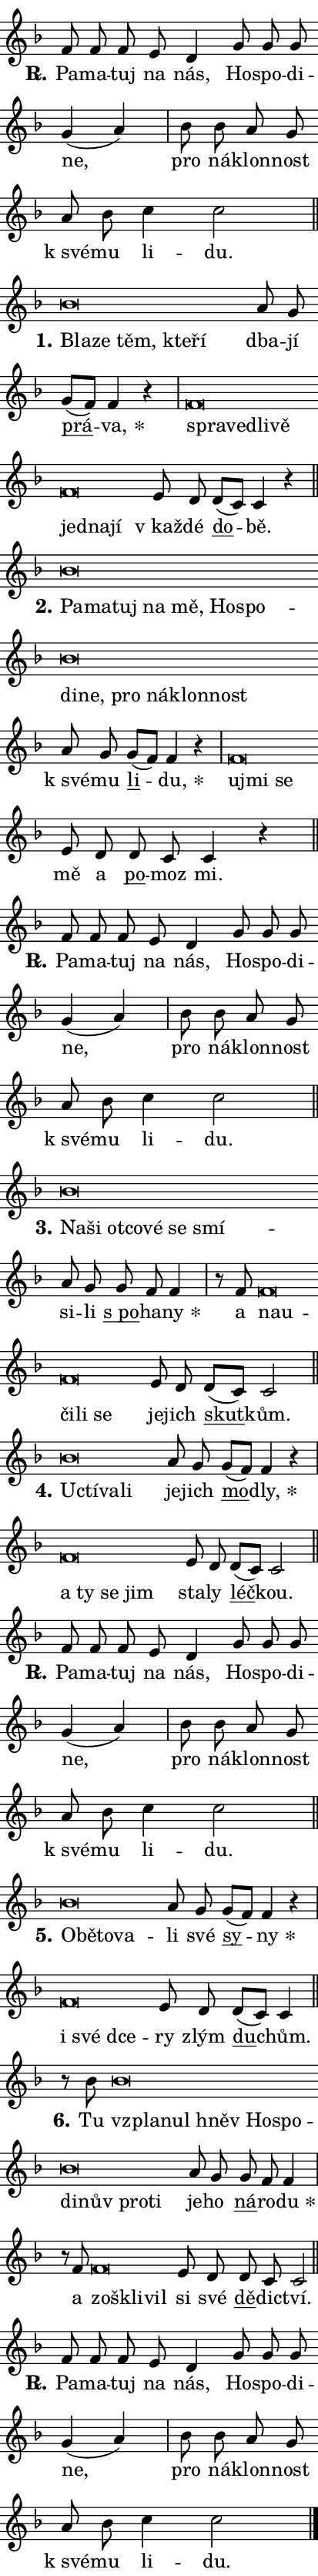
\version "2.22.1"
\header { tagline = "" }
\paper {
  indent = 0\cm
  top-margin = 0\cm
  right-margin = 0\cm
  bottom-margin = 0\cm
  left-margin = 0\cm
  paper-width = 7\cm
  page-breaking = #ly:one-page-breaking
  system-system-spacing.basic-distance = #11
  score-system-spacing.basic-distance = #11.3
  ragged-last = ##f
}


%% Author: Thomas Morley
%% https://lists.gnu.org/archive/html/lilypond-user/2020-05/msg00002.html
#(define (line-position grob)
"Returns position of @var[grob} in current system:
   @code{'start}, if at first time-step
   @code{'end}, if at last time-step
   @code{'middle} otherwise
"
  (let* ((col (ly:item-get-column grob))
         (ln (ly:grob-object col 'left-neighbor))
         (rn (ly:grob-object col 'right-neighbor))
         (col-to-check-left (if (ly:grob? ln) ln col))
         (col-to-check-right (if (ly:grob? rn) rn col))
         (break-dir-left
           (and
             (ly:grob-property col-to-check-left 'non-musical #f)
             (ly:item-break-dir col-to-check-left)))
         (break-dir-right
           (and
             (ly:grob-property col-to-check-right 'non-musical #f)
             (ly:item-break-dir col-to-check-right))))
        (cond ((eqv? 1 break-dir-left) 'start)
              ((eqv? -1 break-dir-right) 'end)
              (else 'middle))))

#(define (tranparent-at-line-position vctor)
  (lambda (grob)
  "Relying on @code{line-position} select the relevant enry from @var{vctor}.
Used to determine transparency,"
    (case (line-position grob)
      ((end) (not (vector-ref vctor 0)))
      ((middle) (not (vector-ref vctor 1)))
      ((start) (not (vector-ref vctor 2))))))

noteHeadBreakVisibility =
#(define-music-function (break-visibility)(vector?)
"Makes @code{NoteHead}s transparent relying on @var{break-visibility}"
#{
  \override NoteHead.transparent =
    #(tranparent-at-line-position break-visibility)
#})

#(define delete-ledgers-for-transparent-note-heads
  (lambda (grob)
    "Reads whether a @code{NoteHead} is transparent.
If so this @code{NoteHead} is removed from @code{'note-heads} from
@var{grob}, which is supposed to be @code{LedgerLineSpanner}.
As a result ledgers are not printed for this @code{NoteHead}"
    (let* ((nhds-array (ly:grob-object grob 'note-heads))
           (nhds-list
             (if (ly:grob-array? nhds-array)
                 (ly:grob-array->list nhds-array)
                 '()))
           ;; Relies on the transparent-property being done before
           ;; Staff.LedgerLineSpanner.after-line-breaking is executed.
           ;; This is fragile ...
           (to-keep
             (remove
               (lambda (nhd)
                 (ly:grob-property nhd 'transparent #f))
               nhds-list)))
      ;; TODO find a better method to iterate over grob-arrays, similiar
      ;; to filter/remove etc for lists
      ;; For now rebuilt from scratch
      (set! (ly:grob-object grob 'note-heads)  '())
      (for-each
        (lambda (nhd)
          (ly:pointer-group-interface::add-grob grob 'note-heads nhd))
        to-keep))))

hideNotes = {
  \noteHeadBreakVisibility #begin-of-line-visible
}
unHideNotes = {
  \noteHeadBreakVisibility #all-visible
}

% work-around for resetting accidentals
% https://lilypond.org/doc/v2.23/Documentation/notation/displaying-rhythms#unmetered-music
cadenzaMeasure = {
  \cadenzaOff
  \partial 1024 s1024
  \cadenzaOn
}

#(define-markup-command (accent layout props text) (markup?)
  "Underline accented syllable"
  (interpret-markup layout props
    #{\markup \override #'(offset . 4.3) \underline { #text }#}))

responsum = \markup \concat {
  "R" \hspace #-1.05 \path #0.1 #'((moveto 0 0.07) (lineto 0.9 0.8)) \hspace #0.05 "."
}

\layout {
    \context {
        \Staff
        \remove "Time_signature_engraver"
        \override LedgerLineSpanner.after-line-breaking = #delete-ledgers-for-transparent-note-heads
    }
    \context {
        \Voice {
            \override NoteHead.output-attributes = #'((class . "notehead"))
            \override Hairpin.height = #0.55
        }
    }
    \context {
        \Lyrics {
            \override StanzaNumber.output-attributes = #'((class . "stanzanumber"))
            \override LyricSpace.minimum-distance = #0.9
            \override LyricText.font-name = #"TeX Gyre Schola"
            \override LyricText.font-size = 1
            \override StanzaNumber.font-name = #"TeX Gyre Schola Bold"
            \override StanzaNumber.font-size = 1
        }
    }
}

% magnetic-lyrics.ily
%
%   written by
%     Jean Abou Samra <jean@abou-samra.fr>
%     Werner Lemberg <wl@gnu.org>
%
%   adapted by
%     Jiri Hon <jiri.hon@gmail.com>
%
% Version 2022-Apr-15

% https://www.mail-archive.com/lilypond-user@gnu.org/msg149350.html

#(define (Left_hyphen_pointer_engraver context)
   "Collect syllable-hyphen-syllable occurrences in lyrics and store
them in properties.  This engraver only looks to the left.  For
example, if the lyrics input is @code{foo -- bar}, it does the
following.

@itemize @bullet
@item
Set the @code{text} property of the @code{LyricHyphen} grob between
@q{foo} and @q{bar} to @code{foo}.

@item
Set the @code{left-hyphen} property of the @code{LyricText} grob with
text @q{foo} to the @code{LyricHyphen} grob between @q{foo} and
@q{bar}.
@end itemize

Use this auxiliary engraver in combination with the
@code{lyric-@/text::@/apply-@/magnetic-@/offset!} hook."
   (let ((hyphen #f)
         (text #f))
     (make-engraver
      (acknowledgers
       ((lyric-syllable-interface engraver grob source-engraver)
        (set! text grob)))
      (end-acknowledgers
       ((lyric-hyphen-interface engraver grob source-engraver)
        ;(when (not (grob::has-interface grob 'lyric-space-interface))
          (set! hyphen grob)));)
      ((stop-translation-timestep engraver)
       (when (and text hyphen)
         (ly:grob-set-object! text 'left-hyphen hyphen))
       (set! text #f)
       (set! hyphen #f)))))

#(define (lyric-text::apply-magnetic-offset! grob)
   "If the space between two syllables is less than the value in
property @code{LyricText@/.details@/.squash-threshold}, move the right
syllable to the left so that it gets concatenated with the left
syllable.

Use this function as a hook for
@code{LyricText@/.after-@/line-@/breaking} if the
@code{Left_@/hyphen_@/pointer_@/engraver} is active."
   (let ((hyphen (ly:grob-object grob 'left-hyphen #f)))
     (when hyphen
       (let ((left-text (ly:spanner-bound hyphen LEFT)))
         (when (grob::has-interface left-text 'lyric-syllable-interface)
           (let* ((common (ly:grob-common-refpoint grob left-text X))
                  (this-x-ext (ly:grob-extent grob common X))
                  (left-x-ext
                   (begin
                     ;; Trigger magnetism for left-text.
                     (ly:grob-property left-text 'after-line-breaking)
                     (ly:grob-extent left-text common X)))
                  ;; `delta` is the gap width between two syllables.
                  (delta (- (interval-start this-x-ext)
                            (interval-end left-x-ext)))
                  (details (ly:grob-property grob 'details))
                  (threshold (assoc-get 'squash-threshold details 0.2)))
             (when (< delta threshold)
               (let* (;; We have to manipulate the input text so that
                      ;; ligatures crossing syllable boundaries are not
                      ;; disabled.  For languages based on the Latin
                      ;; script this is essentially a beautification.
                      ;; However, for non-Western scripts it can be a
                      ;; necessity.
                      (lt (ly:grob-property left-text 'text))
                      (rt (ly:grob-property grob 'text))
                      (is-space (grob::has-interface hyphen 'lyric-space-interface))
                      (space (if is-space " " ""))
                      (space-markup (grob-interpret-markup grob " "))
                      (space-size (interval-length (ly:stencil-extent space-markup X)))
                      (extra-delta (if is-space space-size 0))
                      ;; Append new syllable.
                      (ltrt-space (if (and (string? lt) (string? rt))
                                (string-append lt space rt)
                                (make-concat-markup (list lt space rt))))
                      ;; Right-align `ltrt` to the right side.
                      (ltrt-space-markup (grob-interpret-markup
                               grob
                               (make-translate-markup
                                (cons (interval-length this-x-ext) 0)
                                (make-right-align-markup ltrt-space)))))
                 (begin
                   ;; Don't print `left-text`.
                   (ly:grob-set-property! left-text 'stencil #f)
                   ;; Set text and stencil (which holds all collected
                   ;; syllables so far) and shift it to the left.
                   (ly:grob-set-property! grob 'text ltrt-space)
                   (ly:grob-set-property! grob 'stencil ltrt-space-markup)
                   (ly:grob-translate-axis! grob (- (- delta extra-delta)) X))))))))))


#(define (lyric-hyphen::displace-bounds-first grob)
   ;; Make very sure this callback isn't triggered too early.
   (let ((left (ly:spanner-bound grob LEFT))
         (right (ly:spanner-bound grob RIGHT)))
     (ly:grob-property left 'after-line-breaking)
     (ly:grob-property right 'after-line-breaking)
     (ly:lyric-hyphen::print grob)))

squashThreshold = #0.4

\layout {
  \context {
    \Lyrics
    \consists #Left_hyphen_pointer_engraver
    \override LyricText.after-line-breaking =
      #lyric-text::apply-magnetic-offset!
    \override LyricHyphen.stencil = #lyric-hyphen::displace-bounds-first
    \override LyricText.details.squash-threshold = \squashThreshold
    \override LyricHyphen.minimum-distance = 0
    \override LyricHyphen.minimum-length = \squashThreshold
  }
}

squash = \override LyricText.details.squash-threshold = 9999
unSquash = \override LyricText.details.squash-threshold = \squashThreshold

left = \override LyricText.self-alignment-X = #LEFT
unLeft = \revert LyricText.self-alignment-X

starOffset = #(lambda (grob) 
                (let ((x_offset (ly:self-alignment-interface::aligned-on-x-parent grob)))
                  (if (= x_offset 0) 0 (+ x_offset 1.2))))

star = #(define-music-function (syllable)(string?)
"Append star separator at the end of a syllable"
#{
  \once \override LyricText.X-offset = #starOffset
  \lyricmode { \markup {
    #syllable
    \override #'((font-name . "TeX Gyre Schola Bold")) \hspace #0.2 \lower #0.65 \larger "*"
  } }
#})

starAccent = #(define-music-function (syllable)(string?)
"Append star separator at the end of a syllable and make accent"
#{
  \once \override LyricText.X-offset = #starOffset
  \lyricmode { \markup {
    \accent #syllable
    \override #'((font-name . "TeX Gyre Schola Bold")) \hspace #0.2 \lower #0.65 \larger "*"
  } }
#})

breath = #(define-music-function (syllable)(string?)
"Append breathing indicator at the end of a syllable"
#{
  \lyricmode { \markup { #syllable "+" } }
#})

optionalBreath = #(define-music-function (syllable)(string?)
"Append optional breathing indicator at the end of a syllable"
#{
  \lyricmode { \markup { #syllable "(+)" } }
#})


\score {
    <<
        \new Voice = "melody" { \cadenzaOn \key f \major \relative { f'8 f f e d4 \bar "" g8 g g \bar "" g4( a) \cadenzaMeasure \bar "|" bes8 bes a g \bar "" a bes c4 c2 \cadenzaMeasure \bar "||" \break } }
        \new Lyrics \lyricsto "melody" { \lyricmode { \set stanza = \responsum
Pa -- ma -- tuj na nás, Ho -- spo -- di -- ne, pro ná -- klon -- nost "k své" -- mu li -- du. } }
    >>
    \layout {}
}

\score {
    <<
        \new Voice = "melody" { \cadenzaOn \key f \major \relative { bes'\breve*1/16 \hideNotes \breve*1/16 \bar "" \breve*1/16 \bar "" \breve*1/16 \breve*1/16 \bar "" \unHideNotes a8 g \bar "" g[( f)] f4 r \cadenzaMeasure \bar "|" f\breve*1/16 \hideNotes \breve*1/16 \bar "" \breve*1/16 \bar "" \breve*1/16 \bar "" \breve*1/16 \bar "" \breve*1/16 \breve*1/16 \bar "" \unHideNotes e8 d \bar "" d[( c)] c4 r \cadenzaMeasure \bar "||" \break } }
        \new Lyrics \lyricsto "melody" { \lyricmode { \set stanza = "1."
\left Bla -- \squash ze těm, kte -- ří \unLeft \unSquash dba -- jí \markup \accent prá -- \star va, \left spra -- \squash ve -- dli -- vě jed -- na -- jí \unLeft \unSquash "v kaž" -- dé \markup \accent do -- bě. } }
    >>
    \layout {}
}

\score {
    <<
        \new Voice = "melody" { \cadenzaOn \key f \major \relative { bes'\breve*1/16 \hideNotes \breve*1/16 \bar "" \breve*1/16 \bar "" \breve*1/16 \bar "" \breve*1/16 \bar "" \breve*1/16 \bar "" \breve*1/16 \bar "" \breve*1/16 \bar "" \breve*1/16 \bar "" \breve*1/16 \bar "" \breve*1/16 \bar "" \breve*1/16 \breve*1/16 \bar "" \unHideNotes a8 g \bar "" g[( f)] f4 r \cadenzaMeasure \bar "|" f\breve*1/16 \hideNotes \breve*1/16 \breve*1/16 \bar "" \unHideNotes e8 d \bar "" d c c4 r \cadenzaMeasure \bar "||" \break } }
        \new Lyrics \lyricsto "melody" { \lyricmode { \set stanza = "2."
\left Pa -- \squash ma -- tuj na mě, Ho -- spo -- di -- ne, pro ná -- klon -- nost \unLeft \unSquash "k své" -- mu \markup \accent li -- \star du, \left u -- \squash jmi se \unLeft \unSquash mě a \markup \accent po -- moz mi. } }
    >>
    \layout {}
}

\score {
    <<
        \new Voice = "melody" { \cadenzaOn \key f \major \relative { f'8 f f e d4 \bar "" g8 g g \bar "" g4( a) \cadenzaMeasure \bar "|" bes8 bes a g \bar "" a bes c4 c2 \cadenzaMeasure \bar "||" \break } }
        \new Lyrics \lyricsto "melody" { \lyricmode { \set stanza = \responsum
Pa -- ma -- tuj na nás, Ho -- spo -- di -- ne, pro ná -- klon -- nost "k své" -- mu li -- du. } }
    >>
    \layout {}
}

\score {
    <<
        \new Voice = "melody" { \cadenzaOn \key f \major \relative { bes'\breve*1/16 \hideNotes \breve*1/16 \bar "" \breve*1/16 \bar "" \breve*1/16 \bar "" \breve*1/16 \bar "" \breve*1/16 \breve*1/16 \bar "" \unHideNotes a8 g \bar "" g f f4 \cadenzaMeasure \bar "|" r8 f8 f\breve*1/16 \hideNotes \breve*1/16 \bar "" \breve*1/16 \bar "" \breve*1/16 \breve*1/16 \bar "" \unHideNotes e8 d \bar "" d[( c)] c2 \cadenzaMeasure \bar "||" \break } }
        \new Lyrics \lyricsto "melody" { \lyricmode { \set stanza = "3."
\left Na -- \squash ši ot -- co -- vé se smí -- \unLeft \unSquash si -- li \markup \accent "s po" -- ha -- \star ny a \left na -- \squash u -- či -- li se \unLeft \unSquash je -- jich \markup \accent skut -- kům. } }
    >>
    \layout {}
}

\score {
    <<
        \new Voice = "melody" { \cadenzaOn \key f \major \relative { bes'\breve*1/16 \hideNotes \breve*1/16 \bar "" \breve*1/16 \breve*1/16 \bar "" \unHideNotes a8 g \bar "" g[( f)] f4 r \cadenzaMeasure \bar "|" f\breve*1/16 \hideNotes \breve*1/16 \bar "" \breve*1/16 \breve*1/16 \bar "" \unHideNotes e8 d \bar "" d[( c)] c2 \cadenzaMeasure \bar "||" \break } }
        \new Lyrics \lyricsto "melody" { \lyricmode { \set stanza = "4."
\left U -- \squash ctí -- va -- li \unLeft \unSquash je -- jich \markup \accent mo -- \star dly, \left a \squash ty se jim \unLeft \unSquash sta -- ly \markup \accent léč -- kou. } }
    >>
    \layout {}
}

\score {
    <<
        \new Voice = "melody" { \cadenzaOn \key f \major \relative { f'8 f f e d4 \bar "" g8 g g \bar "" g4( a) \cadenzaMeasure \bar "|" bes8 bes a g \bar "" a bes c4 c2 \cadenzaMeasure \bar "||" \break } }
        \new Lyrics \lyricsto "melody" { \lyricmode { \set stanza = \responsum
Pa -- ma -- tuj na nás, Ho -- spo -- di -- ne, pro ná -- klon -- nost "k své" -- mu li -- du. } }
    >>
    \layout {}
}

\score {
    <<
        \new Voice = "melody" { \cadenzaOn \key f \major \relative { bes'\breve*1/16 \hideNotes \breve*1/16 \bar "" \breve*1/16 \breve*1/16 \bar "" \unHideNotes a8 g \bar "" g[( f)] f4 r \cadenzaMeasure \bar "|" f\breve*1/16 \hideNotes \breve*1/16 \breve*1/16 \bar "" \unHideNotes e8 d \bar "" d[( c)] c4 \cadenzaMeasure \bar "||" \break } }
        \new Lyrics \lyricsto "melody" { \lyricmode { \set stanza = "5."
\left O -- \squash bě -- to -- va -- \unLeft \unSquash li své \markup \accent sy -- \star ny \left i \squash své dce -- \unLeft \unSquash ry zlým \markup \accent du -- chům. } }
    >>
    \layout {}
}

\score {
    <<
        \new Voice = "melody" { \cadenzaOn \key f \major \relative { r8 bes'8 bes\breve*1/16 \hideNotes \breve*1/16 \bar "" \breve*1/16 \bar "" \breve*1/16 \bar "" \breve*1/16 \bar "" \breve*1/16 \bar "" \breve*1/16 \bar "" \breve*1/16 \breve*1/16 \bar "" \unHideNotes a8 g \bar "" g f f4 \cadenzaMeasure \bar "|" r8 f8 f\breve*1/16 \hideNotes \breve*1/16 \breve*1/16 \bar "" \unHideNotes e8 d \bar "" d c c2 \cadenzaMeasure \bar "||" \break } }
        \new Lyrics \lyricsto "melody" { \lyricmode { \set stanza = "6."
Tu \left vzpla -- \squash nul hněv Ho -- spo -- di -- nův pro -- ti \unLeft \unSquash je -- ho \markup \accent ná -- ro -- \star du a \left zoš -- \squash kli -- vil \unLeft \unSquash si své \markup \accent dě -- dic -- tví. } }
    >>
    \layout {}
}

\score {
    <<
        \new Voice = "melody" { \cadenzaOn \key f \major \relative { f'8 f f e d4 \bar "" g8 g g \bar "" g4( a) \cadenzaMeasure \bar "|" bes8 bes a g \bar "" a bes c4 c2 \cadenzaMeasure \bar "||" \break } \bar "|." }
        \new Lyrics \lyricsto "melody" { \lyricmode { \set stanza = \responsum
Pa -- ma -- tuj na nás, Ho -- spo -- di -- ne, pro ná -- klon -- nost "k své" -- mu li -- du. } }
    >>
    \layout {}
}
